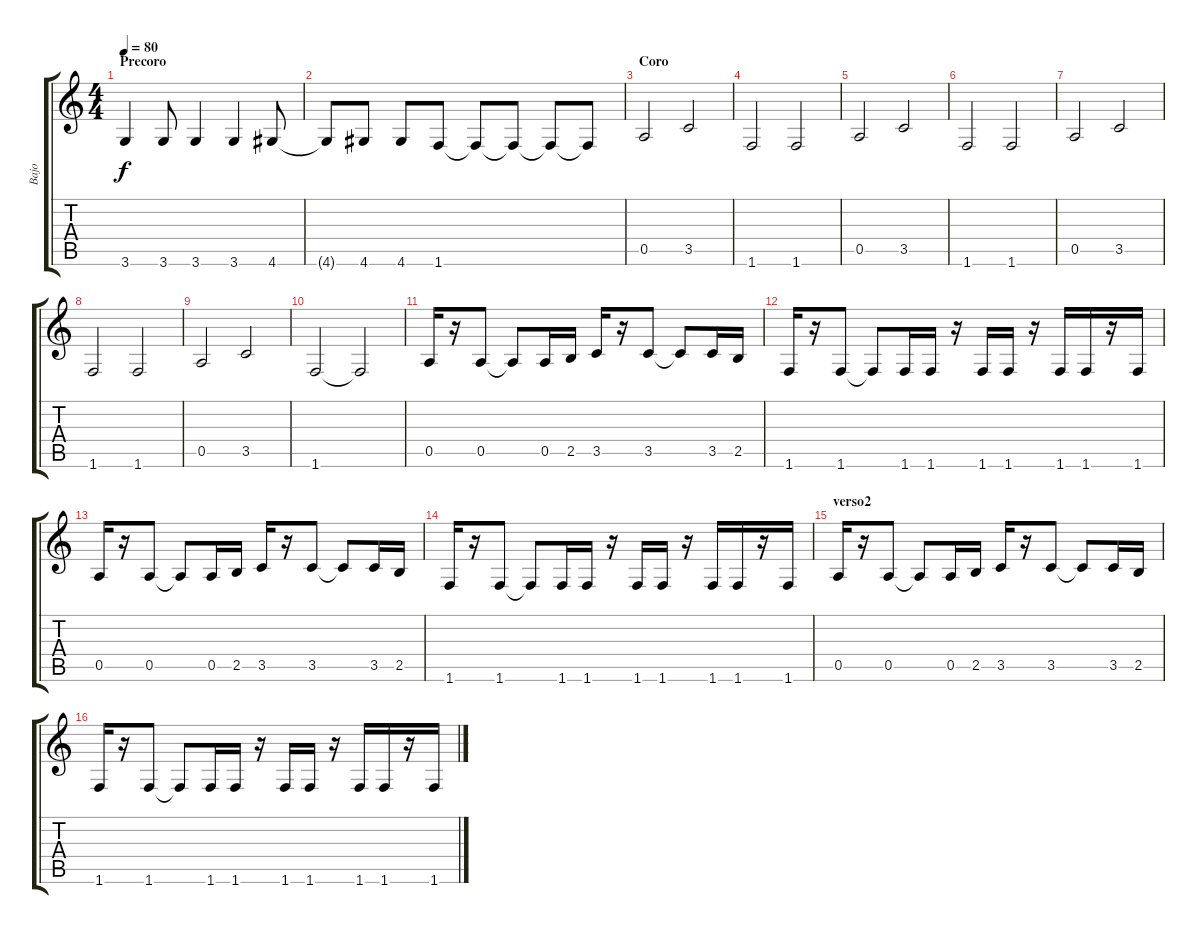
\track ("Bajo" "Bajo") {instrument slapbass1}
\staff {score tabs}
\tuning (E4 B3 G3 D3 A2 E2) {hide}
\ts (4 4)
\section ("" "Precoro")
\tempo 80
\clef g2
\ks c
3.6.4{dy f} 3.6.8 3.6.4 3.6.4 4.6.8 |
4.6{t}.8 4.6.8 4.6.8 1.6.8 1.6{t}.8 1.6{t}.8 1.6{t}.8 1.6{t}.8 |
\section ("" "Coro")
0.5.2 3.5.2 |
1.6.2 1.6.2 |
0.5.2 3.5.2 |
1.6.2 1.6.2 |
0.5.2 3.5.2 |
1.6.2 1.6.2 |
0.5.2 3.5.2 |
1.6.2 1.6{t}.2 |
0.5.16 r.16 0.5.8 0.5{t}.8 0.5.16 2.5.16 3.5.16 r.16 3.5.8 3.5{t}.8 3.5.16 2.5.16 |
1.6.16 r.16 1.6.8 1.6{t}.8 1.6.16 1.6.16 r.16 1.6.16 1.6.16 r.16 1.6.16 1.6.16 r.16 1.6.16 |
0.5.16 r.16 0.5.8 0.5{t}.8 0.5.16 2.5.16 3.5.16 r.16 3.5.8 3.5{t}.8 3.5.16 2.5.16 |
1.6.16 r.16 1.6.8 1.6{t}.8 1.6.16 1.6.16 r.16 1.6.16 1.6.16 r.16 1.6.16 1.6.16 r.16 1.6.16 |
\section ("" "verso2")
0.5.16 r.16 0.5.8 0.5{t}.8 0.5.16 2.5.16 3.5.16 r.16 3.5.8 3.5{t}.8 3.5.16 2.5.16 |
1.6.16 r.16 1.6.8 1.6{t}.8 1.6.16 1.6.16 r.16 1.6.16 1.6.16 r.16 1.6.16 1.6.16 r.16 1.6.16
